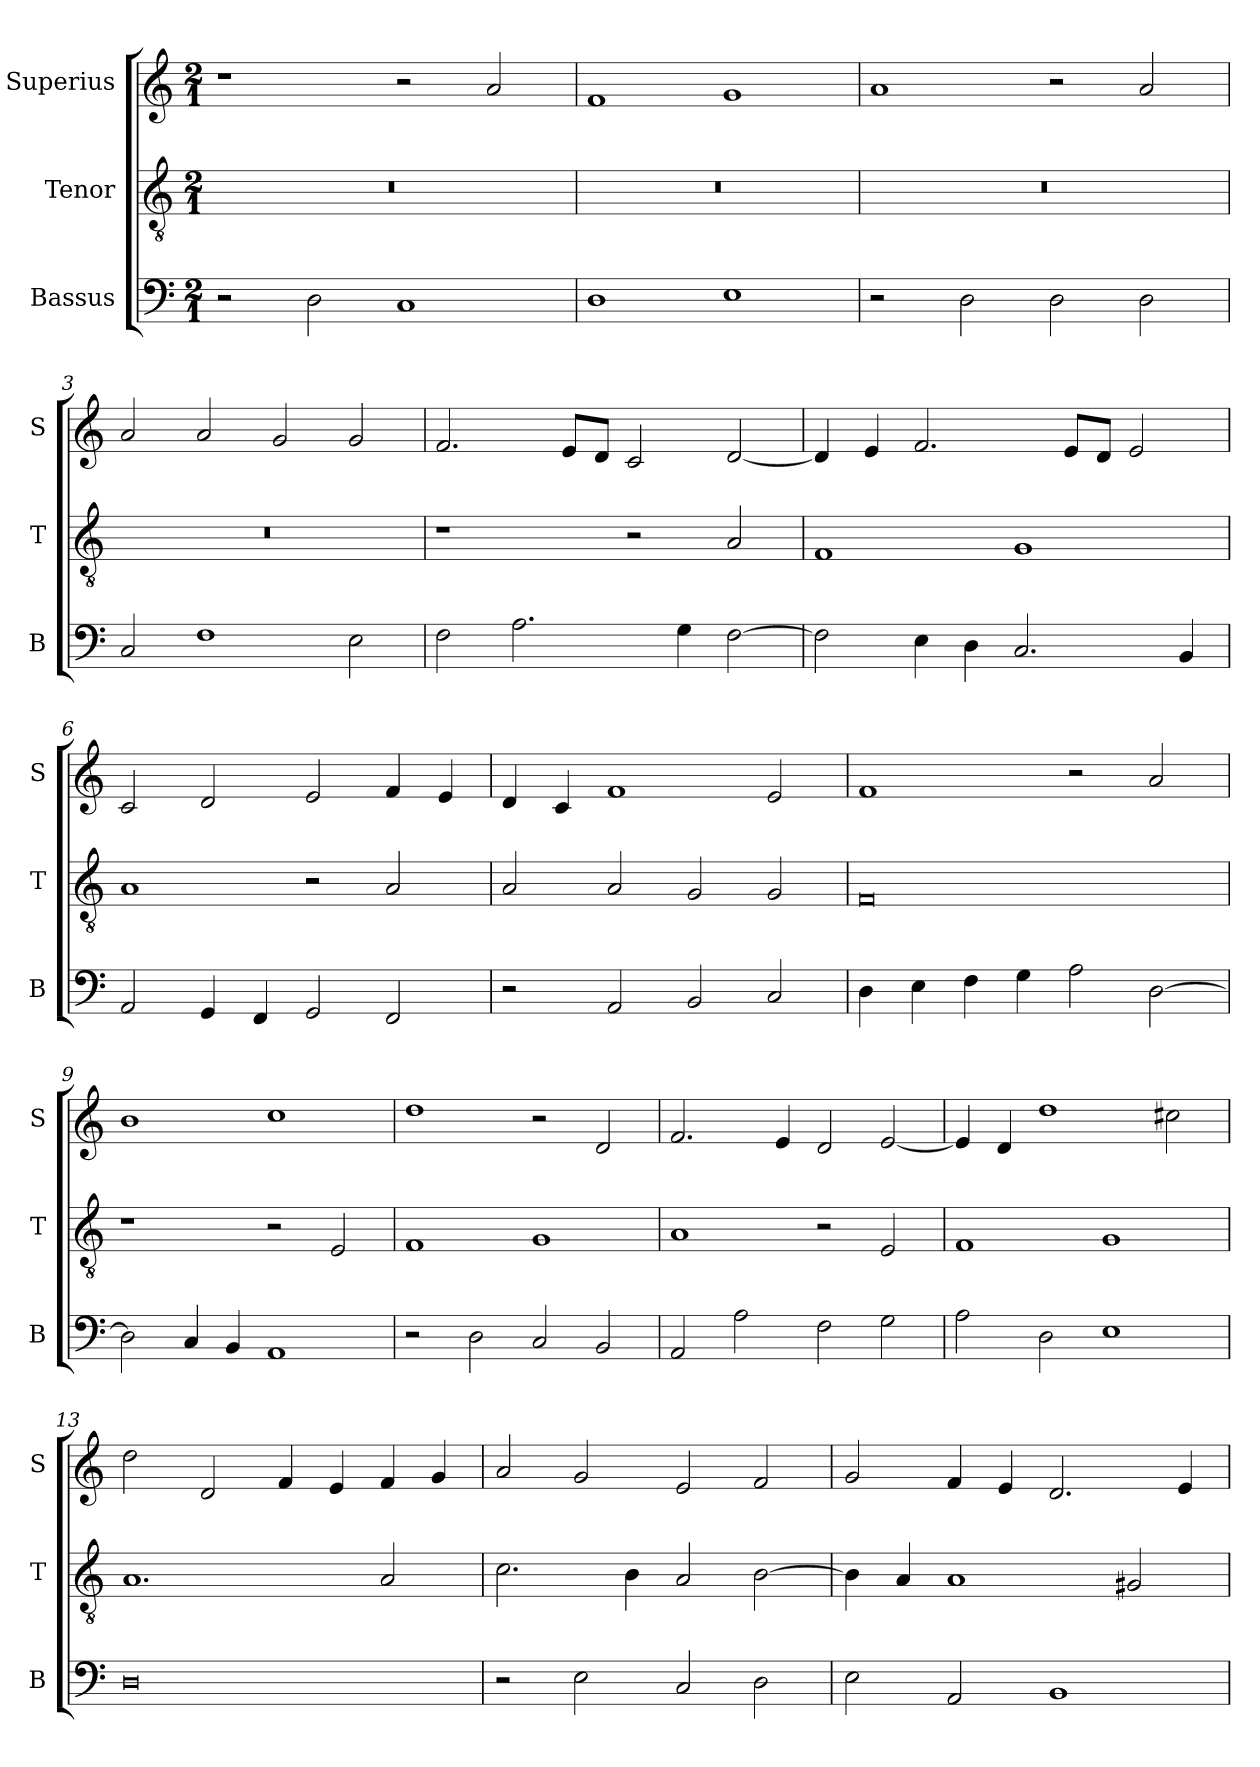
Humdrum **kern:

**kern	**kern	**kern
*part3	*part2	*part1
*staff3	*staff2	*staff1
*I"Bassus	*I"Tenor	*I"Superius
*I'B	*I'T	*I'S
*clefF4	*clefGv2	*clefG2
*k[]	*k[]	*k[]
*C:	*C:	*C:
*M2/1	*M2/1	*M2/1
=	=	=
2r	0r	1r
2D	.	.
1C	.	2r
.	.	2a
=1	=1	=1
1D	0r	1f
1E	.	1g
=2	=2	=2
2r	0r	1a
2D	.	.
2D	.	2r
2D	.	2a
=3	=3	=3
2C	0r	2a
1F	.	2a
.	.	2g
2E	.	2g
=4	=4	=4
2F	1r	2.f
2.A	.	.
.	.	8eL
.	.	8dJ
.	2r	2c
4G	.	.
[2F	2A	[2d
=5	=5	=5
2F]	1F	4d]
.	.	4e
4E	.	2.f
4D	.	.
2.C	1G	.
.	.	8eL
.	.	8dJ
.	.	2e
4BB	.	.
=6	=6	=6
2AA	1A	2c
4GG	.	2d
4FF	.	.
2GG	2r	2e
2FF	2A	4f
.	.	4e
=7	=7	=7
2r	2A	4d
.	.	4c
2AA	2A	1f
2BB	2G	.
2C	2G	2e
=8	=8	=8
4D	0F	1f
4E	.	.
4F	.	.
4G	.	.
2A	.	2r
[2D	.	2a
=9	=9	=9
2D]	1r	1b
4C	.	.
4BB	.	.
1AA	2r	1cc
.	2E	.
=10	=10	=10
2r	1F	1dd
2D	.	.
2C	1G	2r
2BB	.	2d
=11	=11	=11
2AA	1A	2.f
2A	.	.
.	.	4e
2F	2r	2d
2G	2E	[2e
=12	=12	=12
2A	1F	4e]
.	.	4d
2D	.	1dd
1E	1G	.
.	.	2cc#X
=13	=13	=13
0D	1.A	2dd
.	.	2d
.	.	4f
.	.	4e
.	2A	4f
.	.	4g
=14	=14	=14
2r	2.c	2a
2E	.	2g
.	4B	.
2C	2A	2e
2D	[2B	2f
=15	=15	=15
2E	4B]	2g
.	4A	.
2AA	1A	4f
.	.	4e
1BB	.	2.d
.	2G#X	.
.	.	4e
=	=	=
*-	*-	*-
